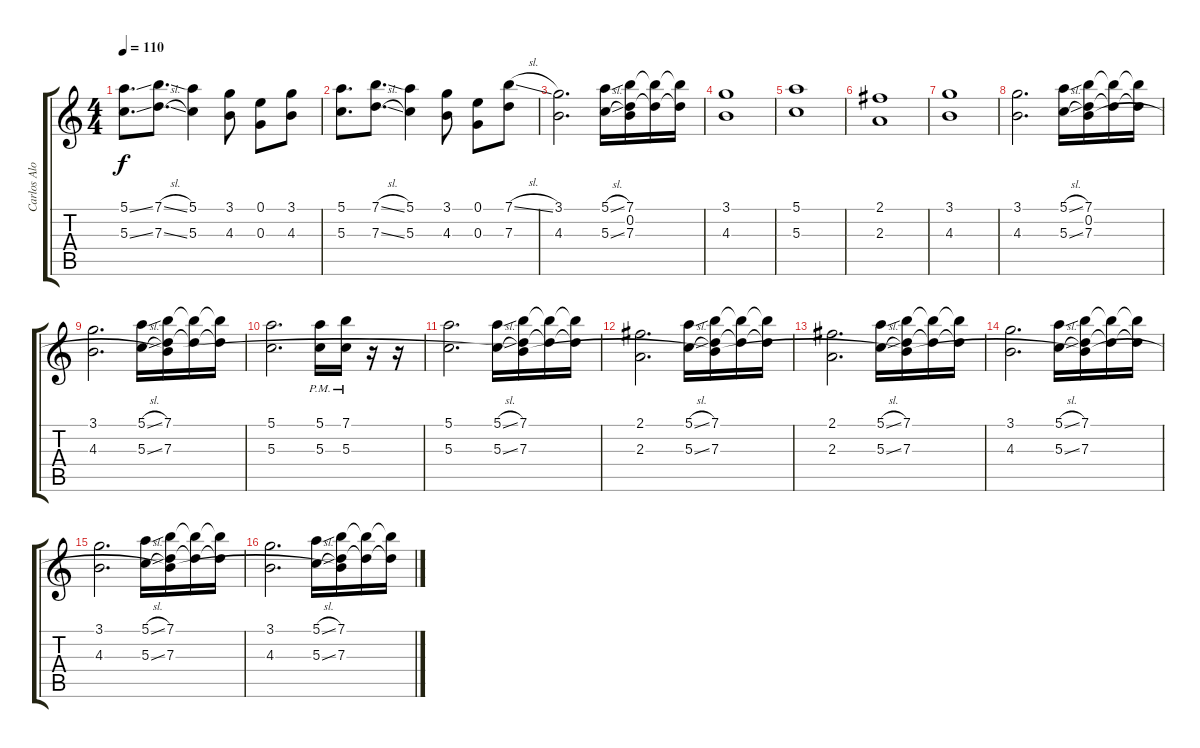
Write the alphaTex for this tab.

\track ("Carlos Alomar" "Carlos Alo") {instrument electricguitarclean}
\staff {score tabs}
\tuning (E4 B3 G3 D3 A2 E2) {hide}
\ts (4 4)
\tempo 110
\clef g2
\ks c
(5.1{ss} 5.3{ss}).8{d dy f} (7.1{sl} 7.3{sl}).8{d} (5.1 5.3).4 (3.1 4.3).8 (0.1 0.3).8 (3.1 4.3).8 |
(5.1 5.3).8{d} (7.1{sl} 7.3{sl}).8{d} (5.1 5.3).4 (3.1 4.3).8 (0.1 0.3).8 (7.1{sl} 7.3).8 |
(3.1 4.3).2{d} (5.1{sl} 5.3{sl}).16 (7.1 0.2 7.3).16 (7.1{t} 7.3{t}).16 (7.1{t} 7.3{t}).16 |
(3.1 4.3).1 |
(5.1 5.3).1 |
(2.1 2.3).1 |
(3.1 4.3).1 |
(3.1 4.3).2{d} (5.1{sl} 5.3{sl}).16 (7.1 0.2 7.3).16 (7.1{t} 7.3{t}).16 (7.1{t} 7.3{t}).16 |
(3.1 4.3).2{d} (5.1{sl} 5.3{sl}).16 (7.1 0.2{t} 7.3).16 (7.1{t} 7.3{t}).16 (7.1{t} 7.3{t}).16 |
(5.1 5.3).2{d} (5.1{pm} 5.3{pm}).16 (7.1{pm} 5.3{pm}).16 r.16 r.16 |
(5.1 5.3).2{d} (5.1{sl} 5.3{sl}).16 (7.1 0.2{t} 7.3).16 (7.1{t} 7.3{t}).16 (7.1{t} 7.3{t}).16 |
(2.1 2.3).2{d volume 0} (5.1{sl} 5.3{sl}).16 (7.1 0.2{t} 7.3).16 (7.1{t} 7.3{t}).16 (7.1{t} 7.3{t}).16 |
(2.1 2.3).2{d} (5.1{sl} 5.3{sl}).16 (7.1 0.2{t} 7.3).16 (7.1{t} 7.3{t}).16 (7.1{t} 7.3{t}).16 |
(3.1 4.3).2{d} (5.1{sl} 5.3{sl}).16 (7.1 0.2{t} 7.3).16 (7.1{t} 7.3{t}).16 (7.1{t} 7.3{t}).16 |
(3.1 4.3).2{d} (5.1{sl} 5.3{sl}).16 (7.1 0.2{t} 7.3).16 (7.1{t} 7.3{t}).16 (7.1{t} 7.3{t}).16 |
(3.1 4.3).2{d} (5.1{sl} 5.3{sl}).16 (7.1 0.2{t} 7.3).16 (7.1{t} 7.3{t}).16 (7.1{t} 7.3{t}).16
